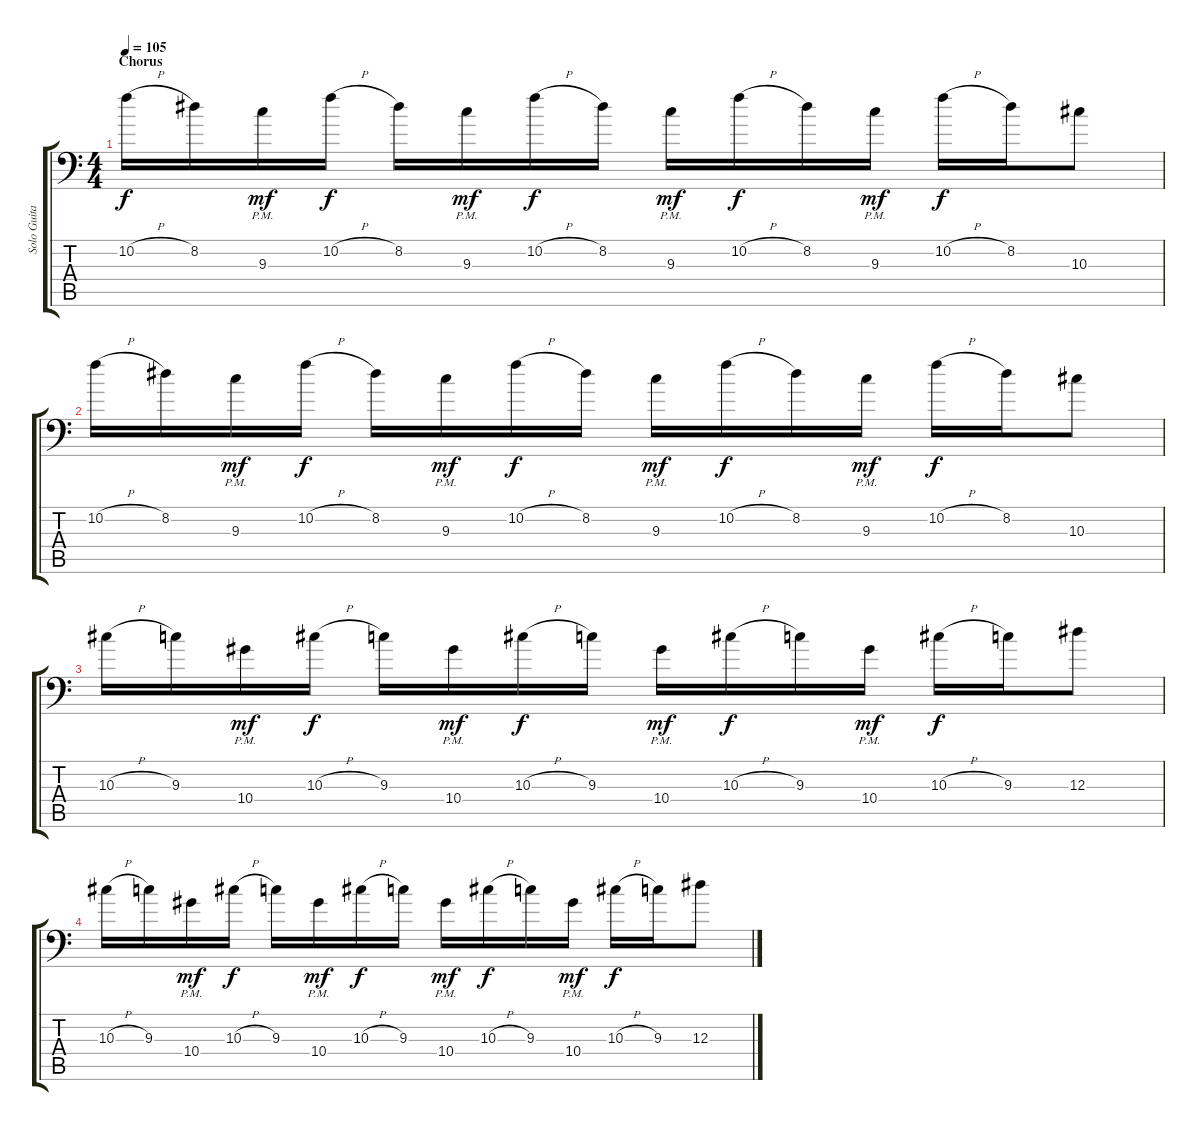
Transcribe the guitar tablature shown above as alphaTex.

\track ("Solo Guitar" "Solo Guita") {instrument distortionguitar}
\staff {score tabs}
\tuning (C4 G3 Eb3 Bb2 F2 Bb1) {hide}
\ts (4 4)
\section ("" "Chorus")
\tempo 105
\clef f4
\ks c
10.2{h}.16{dy f} 8.2.16 9.3{pm}.16{dy mf} 10.2{h}.16{dy f} 8.2.16 9.3{pm}.16{dy mf} 10.2{h}.16{dy f} 8.2.16 9.3{pm}.16{dy mf} 10.2{h}.16{dy f} 8.2.16 9.3{pm}.16{dy mf} 10.2{h}.16{dy f} 8.2.16 10.3.8 |
10.2{h}.16 8.2.16 9.3{pm}.16{dy mf} 10.2{h}.16{dy f} 8.2.16 9.3{pm}.16{dy mf} 10.2{h}.16{dy f} 8.2.16 9.3{pm}.16{dy mf} 10.2{h}.16{dy f} 8.2.16 9.3{pm}.16{dy mf} 10.2{h}.16{dy f} 8.2.16 10.3.8 |
10.3{h}.16 9.3.16 10.4{pm}.16{dy mf} 10.3{h}.16{dy f} 9.3.16 10.4{pm}.16{dy mf} 10.3{h}.16{dy f} 9.3.16 10.4{pm}.16{dy mf} 10.3{h}.16{dy f} 9.3.16 10.4{pm}.16{dy mf} 10.3{h}.16{dy f} 9.3.16 12.3.8 |
10.3{h}.16 9.3.16 10.4{pm}.16{dy mf} 10.3{h}.16{dy f} 9.3.16 10.4{pm}.16{dy mf} 10.3{h}.16{dy f} 9.3.16 10.4{pm}.16{dy mf} 10.3{h}.16{dy f} 9.3.16 10.4{pm}.16{dy mf} 10.3{h}.16{dy f} 9.3.16 12.3.8
